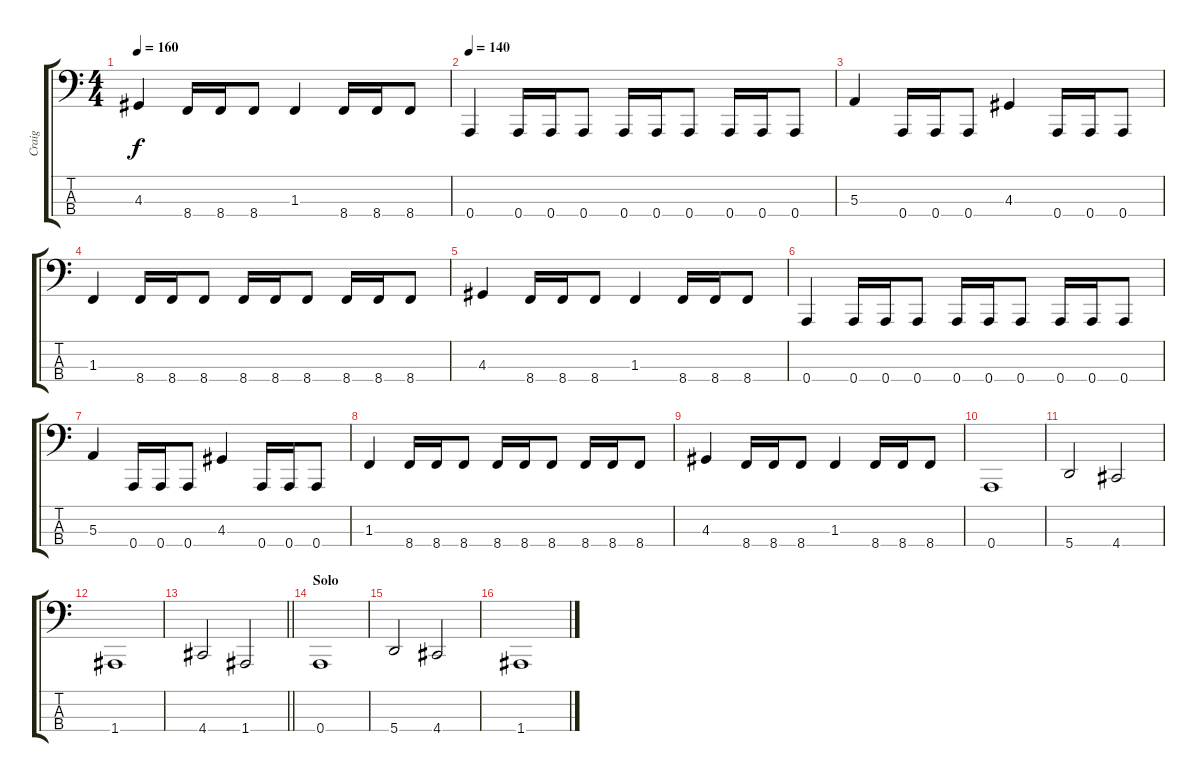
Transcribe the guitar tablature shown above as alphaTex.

\track ("Craig" "Craig") {instrument electricbassfinger}
\staff {score tabs}
\tuning (D2 A1 E1 A0) {hide}
\ts (4 4)
\tempo 160
\clef f4
\ks c
4.3.4{dy f} 8.4.16 8.4.16 8.4.8 1.3.4 8.4.16 8.4.16 8.4.8 |
\tempo 140
0.4.4 0.4.16 0.4.16 0.4.8 0.4.16 0.4.16 0.4.8 0.4.16 0.4.16 0.4.8 |
5.3.4 0.4.16 0.4.16 0.4.8 4.3.4 0.4.16 0.4.16 0.4.8 |
1.3.4 8.4.16 8.4.16 8.4.8 8.4.16 8.4.16 8.4.8 8.4.16 8.4.16 8.4.8 |
4.3.4 8.4.16 8.4.16 8.4.8 1.3.4 8.4.16 8.4.16 8.4.8 |
0.4.4 0.4.16 0.4.16 0.4.8 0.4.16 0.4.16 0.4.8 0.4.16 0.4.16 0.4.8 |
5.3.4 0.4.16 0.4.16 0.4.8 4.3.4 0.4.16 0.4.16 0.4.8 |
1.3.4 8.4.16 8.4.16 8.4.8 8.4.16 8.4.16 8.4.8 8.4.16 8.4.16 8.4.8 |
4.3.4 8.4.16 8.4.16 8.4.8 1.3.4 8.4.16 8.4.16 8.4.8 |
0.4.1 |
5.4.2 4.4.2 |
1.4.1 |
\barLineRight lightlight
4.4.2 1.4.2 |
\section ("" "Solo")
0.4.1 |
5.4.2 4.4.2 |
1.4.1
